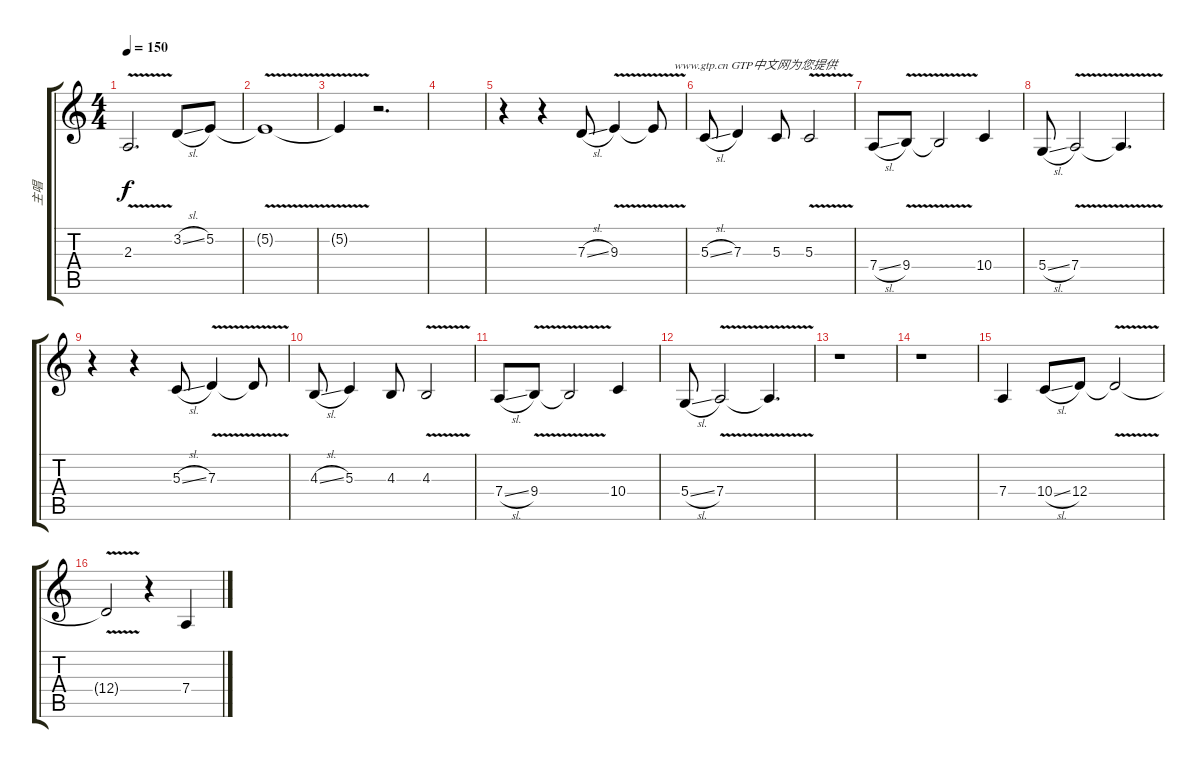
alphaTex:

\track ("主唱" "主唱") {instrument pad1newage}
\staff {score tabs}
\tuning (E4 B3 G3 D3 A2 E2) {hide}
\ts (4 4)
\tempo 150
\clef g2
\ks c
2.3{v}.2{d dy f} 3.2{sl}.8 5.2.8 |
5.2{v t}.1 |
5.2{t}.4 r.2{d} |
|
r.4{instrument pad1newage} r.4 7.3{sl}.8 9.3{v}.4{txt "                    www.gtp.cn GTP中文网为您提供"} 9.3{t}.8 |
5.3{sl}.8 7.3.4 5.3.8 5.3{v}.2 |
7.4{sl}.8 9.4{v}.8 9.4{t}.2 10.4.4 |
5.4{sl}.8 7.4{v}.2 7.4{t}.4{d} |
r.4 r.4 5.3{sl}.8 7.3{v}.4 7.3{t}.8 |
4.3{sl}.8 5.3.4 4.3.8 4.3{v}.2 |
7.4{sl}.8 9.4{v}.8 9.4{t}.2 10.4.4 |
5.4{sl}.8 7.4{v}.2 7.4{t}.4{d} |
r.1 |
r.1 |
7.4.4 10.4{sl}.8 12.4.8 12.4{v t}.2 |
12.4{t}.2 r.4 7.4.4
